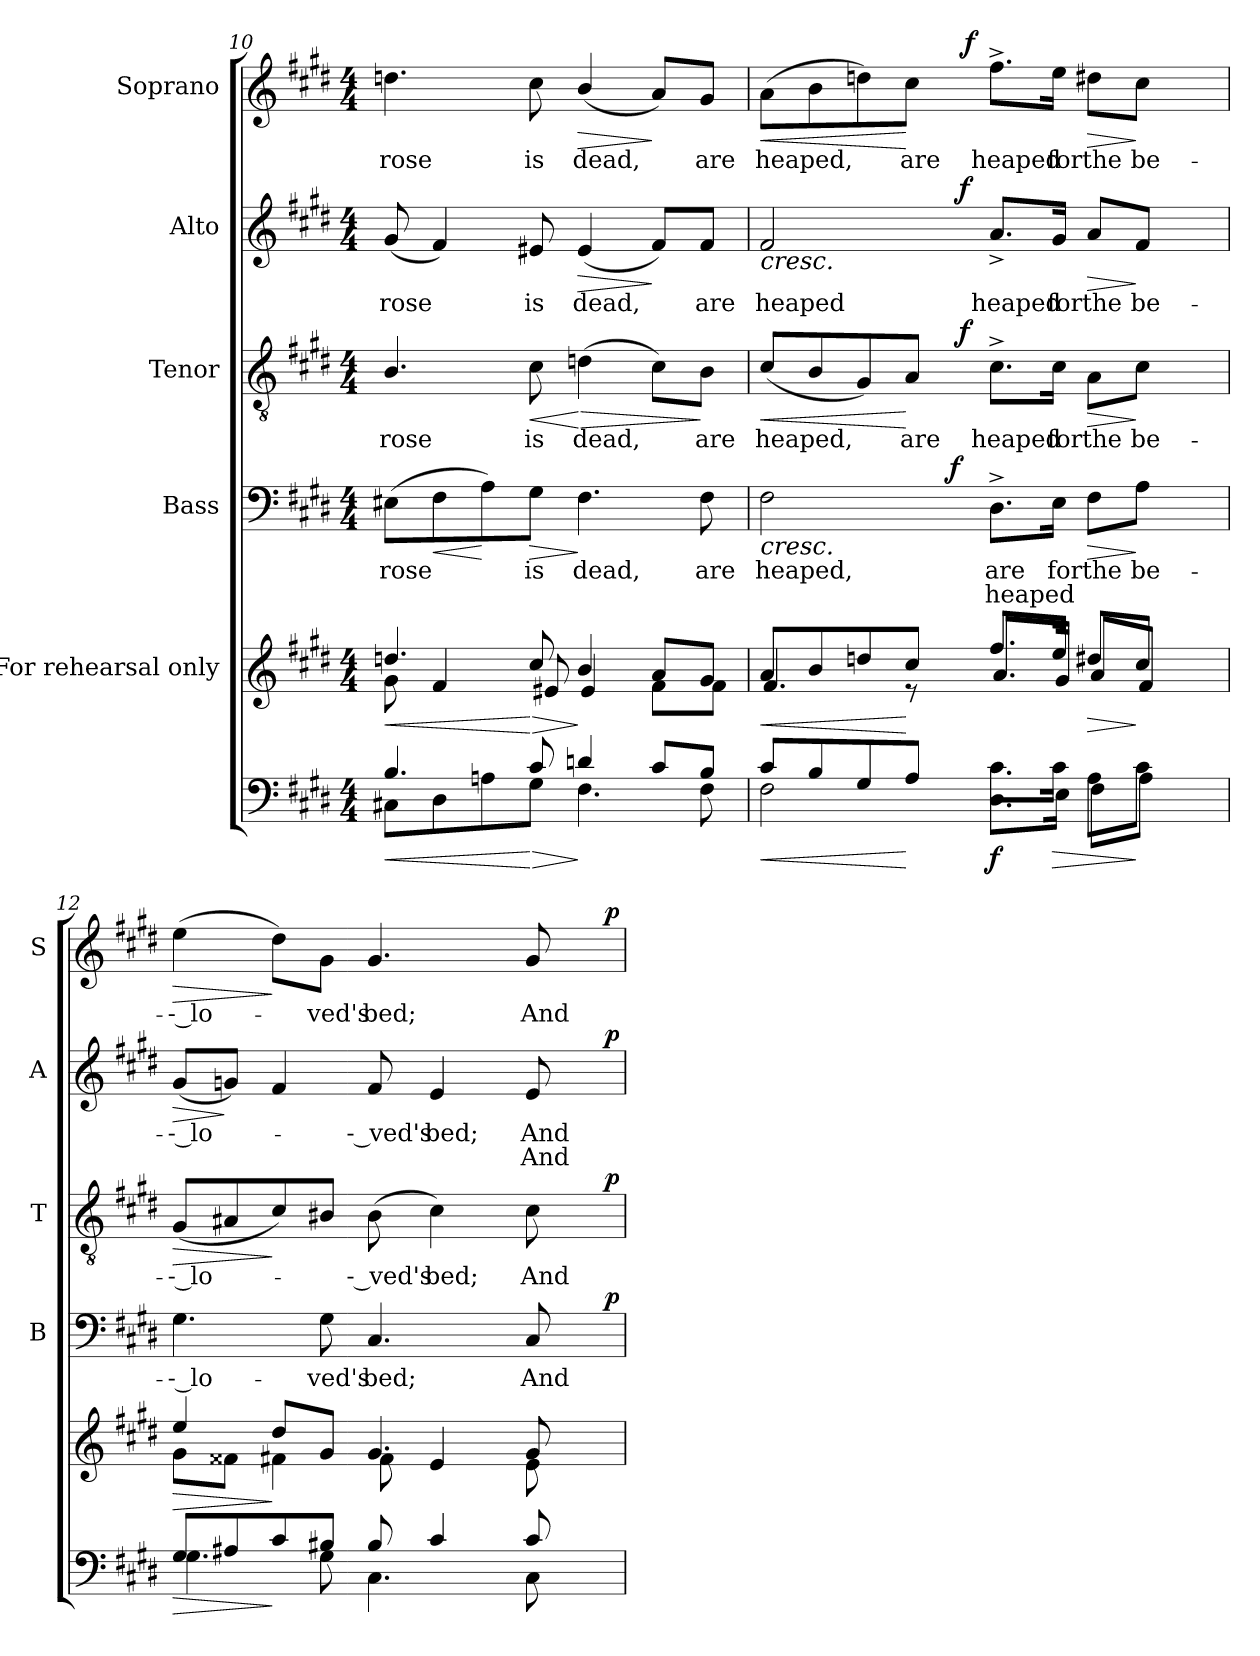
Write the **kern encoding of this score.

**kern	**dynam	**kern	**dynam	**kern	**text	**text	**dynam	**kern	**text	**dynam	**kern	**text	**text	**dynam	**kern	**text	**dynam
*part6	*part6	*part5	*part5	*part4	*part4	*part4	*part4	*part3	*part3	*part3	*part2	*part2	*part2	*part2	*part1	*part1	*part1
*staff6	*staff6	*staff5	*staff5	*staff4	*staff4	*staff4	*staff4	*staff3	*staff3	*staff3	*staff2	*staff2	*staff2	*staff2	*staff1	*staff1	*staff1
*	*	*I"For  rehearsal  only	*	*I"Bass	*	*	*	*I"Tenor	*	*	*I"Alto	*	*	*	*I"Soprano	*	*
*	*	*	*	*I'B	*	*	*	*I'T	*	*	*I'A	*	*	*	*I'S	*	*
*clefF4	*	*clefG2	*	*clefF4	*	*	*	*clefGv2	*	*	*clefG2	*	*	*	*clefG2	*	*
*	*	*	*	*	*	*	*	*ITrd7c12	*	*	*	*	*	*	*	*	*
*k[f#c#g#d#]	*	*k[f#c#g#d#]	*	*k[f#c#g#d#]	*	*	*	*k[f#c#g#d#]	*	*	*k[f#c#g#d#]	*	*	*	*k[f#c#g#d#]	*	*
*E:	*	*E:	*	*E:	*	*	*	*E:	*	*	*E:	*	*	*	*E:	*	*
*M4/4	*	*M4/4	*	*M4/4	*	*	*	*M4/4	*	*	*M4/4	*	*	*	*M4/4	*	*
=10	=10	=10	=10	=10	=10	=10	=10	=10	=10	=10	=10	=10	=10	=10	=10	=10	=10
!	!LO:HP:b	!	!LO:HP:b	!	!	!	!	!	!	!	!	!	!	!	!	!	!
*^	*	*^	*	*	*	*	*	*	*	*	*	*	*	*	*	*	*
!	!	!	!	!	!	!	!LO:LY:b:color=#000000	!	!	!	!	!	!	!	!	!	!	!	!
!	!	!	!	!	!	!	!	!	!	!	!LO:LY:b:color=#000000	!	!	!	!	!	!	!	!
!	!	!	!	!	!	!	!	!	!	!	!	!	!	!LO:LY:b:color=#000000	!	!	!	!	!
!	!	!	!	!	!	!	!	!	!	!	!	!	!	!	!	!	!	!LO:LY:b:color=#000000	!
4.Bi/	8C#Xi\L	<	4.ddni/	8g#i\	<	(8E#Xi\L	rose	.	.	4.BBi/	rose	.	(8g#i/	rose	.	.	4.ddni\	rose	.
!	!	!	!	!	!	!	!	!	!LO:HP:b	!	!	!	!	!	!	!	!	!	!
.	8D#i\	.	.	4f#i/	.	8F#i\	.	.	<	.	.	.	4f#i/)	.	.	.	.	.	.
.	8Ani\	.	.	.	.	8Ai\)	.	.	[	.	.	.	.	.	.	.	.	.	.
!	!	!LO:HP:n=1:b	!	!	!LO:HP:n=1:b	!	!	!	!	!	!	!	!	!	!	!	!	!	!
!	!	!	!	!	!	!	!LO:LY:b:color=#000000	!	!LO:HP:b	!	!	!	!	!	!	!	!	!	!
!	!	!	!	!	!	!	!	!	!	!	!LO:LY:b:color=#000000	!LO:HP:b	!	!	!	!	!	!	!
!	!	!	!	!	!	!	!	!	!	!	!	!	!	!LO:LY:b:color=#000000	!	!	!	!	!
!	!	!	!	!	!	!	!	!	!	!	!	!	!	!	!	!	!	!LO:LY:b:color=#000000	!
8c#i/	8G#i\J	[ >	8cc#i/	8e#Xi/	[ >	8G#i\J	is	.	>	8C#i\	is	<	8e#Xi/	is	.	.	8cc#i\	is	.
!	!	!	!	!	!	!	!LO:LY:b:color=#000000	!	!	!	!	!	!	!	!	!	!	!	!
!	!	!	!	!	!	!	!	!	!	!	!LO:LY:b:color=#000000	!LO:HP:n=1:b	!	!	!	!	!	!	!
!	!	!	!	!	!	!	!	!	!	!	!	!	!	!LO:LY:b:color=#000000	!	!LO:HP:b	!	!	!
!	!	!	!	!	!	!	!	!	!	!	!	!	!	!	!	!	!	!LO:LY:b:color=#000000	!LO:HP:b
4dni/	4.F#i\	]	4bi/	4e#i/	]	4.F#i\	dead,	.	]	(4Dni\	dead,	[ >	(4e#i/	dead,	.	>	(4bi/	dead,	>
8c#i/L	.	.	8ai/L	8f#i\L	.	.	.	.	.	8C#i\L)	.	.	8f#i/L)	.	.	]	8ai/L)	.	]
!	!	!	!	!	!	!	!LO:LY:b:color=#000000	!	!	!	!	!	!	!	!	!	!	!	!
!	!	!	!	!	!	!	!	!	!	!	!LO:LY:b:color=#000000	!	!	!	!	!	!	!	!
!	!	!	!	!	!	!	!	!	!	!	!	!	!	!LO:LY:b:color=#000000	!	!	!	!	!
!	!	!	!	!	!	!	!	!	!	!	!	!	!	!	!	!	!	!LO:LY:b:color=#000000	!
8Bi/J	8F#i\	.	8g#i/J	8f#i\J	.	8F#i\	are	.	.	8BBi\J	are	]	8f#i/J	are	.	.	8g#i/J	are	.
=11	=11	=11	=11	=11	=11	=11	=11	=11	=11	=11	=11	=11	=11	=11	=11	=11	=11	=11	=11
!	!	!LO:HP:b	!	!	!LO:HP:b	!	!	!	!	!	!	!	!	!	!	!	!	!	!
!	!	!	!	!	!	!	!LO:LY:b:color=#000000	!	!LO:HP:b	!	!	!	!	!	!	!	!	!	!
!	!	!	!	!	!	!	!	!	!	!	!LO:LY:b:color=#000000	!LO:HP:b	!	!	!	!	!	!	!
!	!	!	!	!	!	!	!	!	!	!	!	!	!	!LO:LY:b:color=#000000	!	!LO:HP:b	!	!	!
!	!	!	!	!	!	!	!	!	!	!	!	!	!	!	!	!	!	!LO:LY:b:color=#000000	!LO:HP:b
*	*	*	*	*	*	*^	*	*	*	*^	*	*	*^	*	*	*	*^	*	*
8c#i/L	2F#i\	<	8ai/L	4.f#i/	<	2F#i\	4ryy	heaped,	.	<	(8C#i/L	4ryy	heaped,	<	2f#i/	4ryy	heaped	.	<	(8ai\L	4ryy	heaped,	<
8Bi/	.	.	8bi/	.	.	.	.	.	.	.	8BBi/	.	.	.	.	.	.	.	.	8bi\	.	.	.
8G#i/	.	.	8ddni/	.	.	.	8ryy	.	.	.	8GG#i/)	8ryy	.	.	.	8ryy	.	.	.	8ddni\)	8ryy	.	.
!	!	!	!	!	!	!	!	!	!	!	!	!	!LO:LY:b:color=#000000	!	!	!	!	!	!	!	!	!	!
!	!	!	!	!	!	!	!	!	!	!	!	!	!	!	!	!	!	!	!	!	!	!LO:LY:b:color=#000000	!
8Ai/J	.	[	8cc#i/J	8r	[	.	16ryy	.	.	.	8AAi/J	16ryy	are	[	.	16ryy	.	.	.	8cc#i\J	16ryy	are	[
.	.	.	.	.	.	.	128ryy	.	.	.	.	64ryy	.	.	.	64ryy	.	.	.	.	64ryy	.	.
.	.	.	.	.	.	.	512.ryy	.	.	.	.	.	.	.	.	.	.	.	.	.	.	.	.
.	.	.	.	.	.	.	2ryy	.	.	f	.	.	.	.	.	.	.	.	.	.	.	.	.
.	.	.	.	.	.	.	.	.	.	.	.	512ryy	.	.	.	512ryy	.	.	.	.	256ryy	.	.
.	.	.	.	.	.	.	.	.	.	.	.	2ryy	.	f	.	2ryy	.	.	f	.	.	.	.
.	.	.	.	.	.	.	.	.	.	.	.	.	.	.	.	.	.	.	.	.	1024ryy	.	.
.	.	.	.	.	.	.	.	.	.	.	.	.	.	.	.	.	.	.	.	.	2ryy	.	f
!	!	!	!	!	!	!	!	!LO:LY:b:color=#000000	!LO:LY:b:color=#000000	!	!	!	!	!	!	!	!	!	!	!	!	!	!
!	!	!	!	!	!	!	!	!	!	!	!	!	!LO:LY:b:color=#000000	!	!	!	!	!	!	!	!	!	!
!	!	!	!	!	!	!	!	!	!	!	!	!	!	!	!	!	!LO:LY:b:color=#000000	!	!	!	!	!	!
!	!	!	!	!	!	!	!	!	!	!	!	!	!	!	!	!	!	!	!	!	!	!LO:LY:b:color=#000000	!
8.c#i\L	8.D#i\L	f	8.ff#i/L	8.ai/L	.	8.D#^i\L	.	are	heaped	[	8.C#^i\L	.	heaped	.	8.a^i/L	.	heaped	.	[	8.ff#^i\L	.	heaped	.
!	!	!LO:HP:b	!	!	!	!	!	!	!	!	!	!	!	!	!	!	!	!	!	!	!	!	!
!	!	!	!	!	!	!	!	!LO:LY:b:color=#000000	!	!	!	!	!	!	!	!	!	!	!	!	!	!	!
!	!	!	!	!	!	!	!	!	!	!	!	!	!LO:LY:b:color=#000000	!	!	!	!	!	!	!	!	!	!
!	!	!	!	!	!	!	!	!	!	!	!	!	!	!	!	!	!LO:LY:b:color=#000000	!	!	!	!	!	!
!	!	!	!	!	!	!	!	!	!	!	!	!	!	!	!	!	!	!	!	!	!	!LO:LY:b:color=#000000	!
16c#i\Jk	16Ei\Jk	>	16eei/Jk	16g#i/Jk	.	16Ei\Jk	.	for	.	.	16C#i\Jk	.	for	.	16g#i/Jk	.	for	.	.	16eei\Jk	.	for	.
!	!	!	!	!	!LO:HP:b	!	!	!	!	!	!	!	!	!	!	!	!	!	!	!	!	!	!
!	!	!	!	!	!	!	!	!LO:LY:b:color=#000000	!	!LO:HP:b	!	!	!	!	!	!	!	!	!	!	!	!	!
!	!	!	!	!	!	!	!	!	!	!	!	!	!LO:LY:b:color=#000000	!LO:HP:b	!	!	!	!	!	!	!	!	!
!	!	!	!	!	!	!	!	!	!	!	!	!	!	!	!	!	!LO:LY:b:color=#000000	!	!LO:HP:b	!	!	!	!
!	!	!	!	!	!	!	!	!	!	!	!	!	!	!	!	!	!	!	!	!	!	!LO:LY:b:color=#000000	!LO:HP:b
8Ai\L	8F#i\L	.	8dd#Xi/L	8ai/L	>	8F#i\L	.	the	.	>	8AAi\L	.	the	>	8ai/L	.	the	.	>	8dd#Xi\L	.	the	>
!	!	!	!	!	!	!	!	!LO:LY:b:color=#000000	!	!	!	!	!	!	!	!	!	!	!	!	!	!	!
!	!	!	!	!	!	!	!	!	!	!	!	!	!LO:LY:b:color=#000000	!	!	!	!	!	!	!	!	!	!
!	!	!	!	!	!	!	!	!	!	!	!	!	!	!	!	!	!LO:LY:b:color=#000000	!	!	!	!	!	!
!	!	!	!	!	!	!	!	!	!	!	!	!	!	!	!	!	!	!	!	!	!	!LO:LY:b:color=#000000	!
8c#i\J	8Ai\J	]	8cc#i/J	8f#i/J	]	8Ai\J	.	be-	.	]	8C#i\J	.	be-	]	8f#i/J	.	be-	.	]	8cc#i\J	.	be-	]
.	.	.	.	.	.	.	32ryy	.	.	.	.	.	.	.	.	.	.	.	.	.	.	.	.
.	.	.	.	.	.	.	.	.	.	.	.	32ryy	.	.	.	32ryy	.	.	.	.	.	.	.
.	.	.	.	.	.	.	.	.	.	.	.	.	.	.	.	.	.	.	.	.	32ryy	.	.
.	.	.	.	.	.	.	64ryy	.	.	.	.	.	.	.	.	.	.	.	.	.	.	.	.
.	.	.	.	.	.	.	.	.	.	.	.	128..ryy	.	.	.	128..ryy	.	.	.	.	.	.	.
.	.	.	.	.	.	.	.	.	.	.	.	.	.	.	.	.	.	.	.	.	128ryy	.	.
.	.	.	.	.	.	.	256ryy	.	.	.	.	.	.	.	.	.	.	.	.	.	.	.	.
.	.	.	.	.	.	.	.	.	.	.	.	.	.	.	.	.	.	.	.	.	512.ryy	.	.
.	.	.	.	.	.	.	1024ryy	.	.	.	.	.	.	.	.	.	.	.	.	.	.	.	.
!!LO:PB:g=z	!!
=12	=12	=12	=12	=12	=12	=12	=12	=12	=12	=12	=12	=12	=12	=12	=12	=12	=12	=12	=12	=12	=12	=12	=12
!	!	!LO:HP:b	!	!	!LO:HP:b	!	!	!	!	!	!	!	!	!	!	!	!	!	!	!	!	!	!
!	!	!	!	!	!	!	!	!LO:LY:b:color=#000000	!	!	!	!	!	!	!	!	!	!	!	!	!	!	!
!	!	!	!	!	!	!	!	!	!	!	!	!	!LO:LY:b:color=#000000	!LO:HP:b	!	!	!	!	!	!	!	!	!
!	!	!	!	!	!	!	!	!	!	!	!	!	!	!	!	!	!LO:LY:b:color=#000000	!	!LO:HP:b	!	!	!	!
!	!	!	!	!	!	!	!	!	!	!	!	!	!	!	!	!	!	!	!	!	!	!LO:LY:b:color=#000000	!LO:HP:b
8G#i/L	4.G#i\	>	4eei/	8g#i\L	>	4.G#i\	2ryy	-- lo-	.	.	(8GG#i/L	2ryy	-- lo-	>	(8g#i/L	2ryy	-- lo-	.	>	(4eei\	2ryy	-- lo-	>
8A#Xi/	.	.	.	8f##Xi\J	.	.	.	.	.	.	8AA#Xi/	.	.	.	8gni/J)	.	.	.	]	.	.	.	.
8c#i/	.	]	8dd#i/L	4f#Xi\	]	.	.	.	.	.	8C#i/)	.	.	]	4f#i/	.	.	.	.	8dd#i\L)	.	.	]
!	!	!	!	!	!	!	!	!LO:LY:b:color=#000000	!	!	!	!	!	!	!	!	!	!	!	!	!	!	!
!	!	!	!	!	!	!	!	!	!	!	!	!	!	!	!	!	!	!	!	!	!	!LO:LY:b:color=#000000	!
8B#Xi/J	8G#i\	.	8g#i/J	.	.	8G#i\	.	-ved's	.	.	8BB#Xi/J	.	.	.	.	.	.	.	.	8g#i\J	.	-ved's	.
!	!	!	!	!	!	!	!	!LO:LY:b:color=#000000	!	!	!	!	!	!	!	!	!	!	!	!	!	!	!
!	!	!	!	!	!	!	!	!	!	!	!	!	!LO:LY:b:color=#000000	!	!	!	!	!	!	!	!	!	!
!	!	!	!	!	!	!	!	!	!	!	!	!	!	!	!	!	!LO:LY:b:color=#000000	!	!	!	!	!	!
!	!	!	!	!	!	!	!	!	!	!	!	!	!	!	!	!	!	!	!	!	!	!LO:LY:b:color=#000000	!
8B#i/	4.C#i\	.	4.g#i/	8f#i\	.	4.C#i/	4ryy	bed;	.	.	(8BB#i\	4ryy	-- ved's	.	8f#i/	4ryy	-- ved's	.	.	4.g#i/	4ryy	bed;	.
!	!	!	!	!	!	!	!	!	!	!	!	!	!LO:LY:b:color=#000000	!	!	!	!	!	!	!	!	!	!
!	!	!	!	!	!	!	!	!	!	!	!	!	!	!	!	!	!LO:LY:b:color=#000000	!	!	!	!	!	!
4c#i/	.	.	.	4ei/	.	.	.	.	.	.	4C#i\)	.	bed;	.	4ei/	.	bed;	.	.	.	.	.	.
.	.	.	.	.	.	.	8ryy	.	.	.	.	8ryy	.	.	.	8ryy	.	.	.	.	8ryy	.	.
!	!	!	!	!	!	!	!	!LO:LY:b:color=#000000	!	!	!	!	!	!	!	!	!	!	!	!	!	!	!
!	!	!	!	!	!	!	!	!	!	!	!	!	!LO:LY:b:color=#000000	!	!	!	!	!	!	!	!	!	!
!	!	!	!	!	!	!	!	!	!	!	!	!	!	!	!	!	!LO:LY:b:color=#000000	!LO:LY:b:color=#000000	!	!	!	!	!
!	!	!	!	!	!	!	!	!	!	!	!	!	!	!	!	!	!	!	!	!	!	!LO:LY:b:color=#000000	!
8c#i/	8C#i\	.	8g#i/	8ei\	.	8C#i/	16ryy	And	.	.	8C#i\	16ryy	And	.	8ei/	16ryy	And	And	.	8g#i/	16ryy	And	.
.	.	.	.	.	.	.	32ryy	.	.	.	.	32ryy	.	.	.	32ryy	.	.	.	.	32ryy	.	.
.	.	.	.	.	.	.	64ryy	.	.	.	.	64ryy	.	.	.	64ryy	.	.	.	.	64ryy	.	.
.	.	.	.	.	.	.	128...ryy	.	.	.	.	128...ryy	.	.	.	128...ryy	.	.	.	.	128...ryy	.	.
.	.	.	.	.	.	.	1024ryy	.	.	p	.	1024ryy	.	p	.	1024ryy	.	.	p	.	1024ryy	.	p
*v	*v	*	*	*	*	*v	*v	*	*	*	*v	*v	*	*	*v	*v	*	*	*	*v	*v	*	*
*	*	*v	*v	*	*	*	*	*	*	*	*	*	*	*	*	*	*	*
=	=	=	=	=	=	=	=	=	=	=	=	=	=	=	=	=	=
*-	*-	*-	*-	*-	*-	*-	*-	*-	*-	*-	*-	*-	*-	*-	*-	*-	*-
